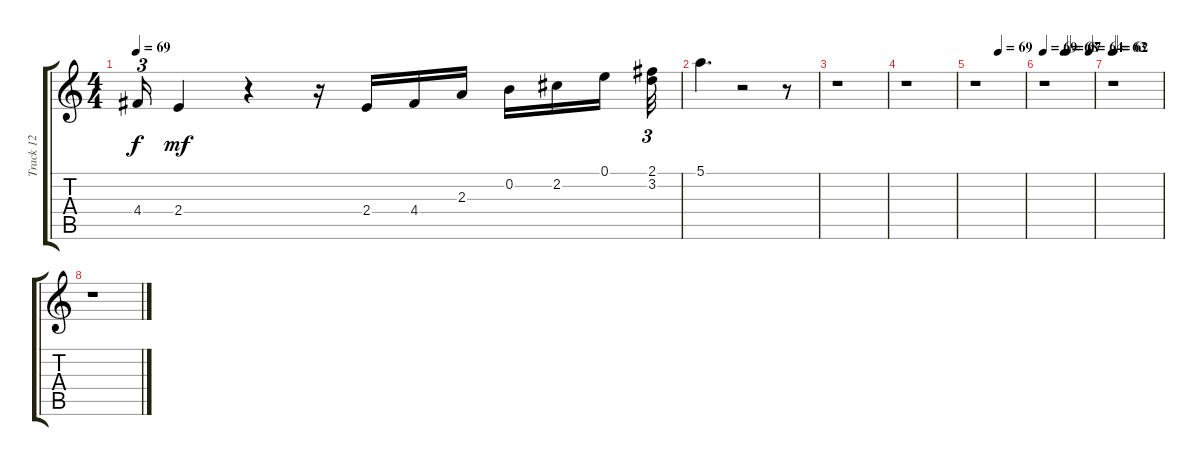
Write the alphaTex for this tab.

\track ("Track 12" "Track 12") {instrument acousticguitarnylon}
\staff {score tabs}
\tuning (E4 B3 G3 D3 A2 E2) {hide}
\ts (4 4)
\tempo 69
\clef g2
\ks c
4.4{t}.16{tu (3 2) dy f} 2.4.4{dy mf} r.4 r.16 2.4.16 4.4.16 2.3.16 0.2.16 2.2.16 0.1.16{beam splitsecondary} (2.1 3.2).32{tu (3 2)} |
5.1.4{d} r.2 r.8 |
r.1 |
r.1 |
\tempo (69 0.4791666666666667)
r.1 |
\tempo 69
\tempo (68 0.4166666666666667)
\tempo (67 0.4791666666666667)
\tempo (64 0.9166666666666666)
r.1 |
\tempo 63
\tempo (62 0.041666666666666664)
r.1 |
r.1
